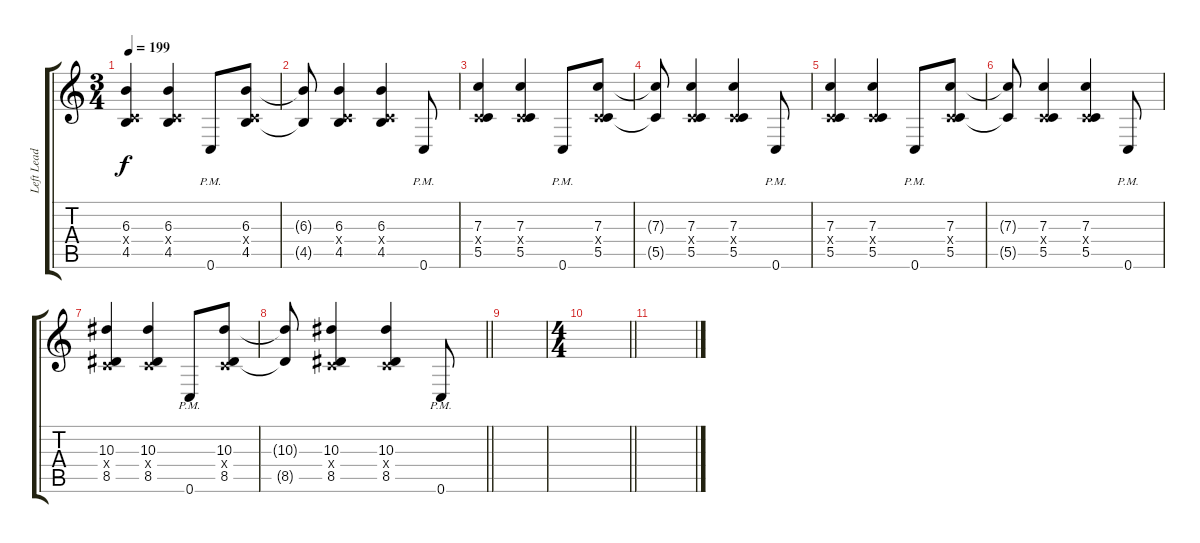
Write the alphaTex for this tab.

\track ("Left Lead 1" "Left Lead ") {instrument distortionguitar}
\staff {score tabs}
\tuning (D4 A3 F3 C3 G2 C2) {hide}
\ts (3 4)
\tempo 199
\clef g2
\ks c
(6.3 0.4{x} 4.5).4{dy f} (6.3 0.4{x} 4.5).4 0.6{pm}.8 (6.3 0.4{x} 4.5).8 |
(6.3{t} 4.5{t}).8 (6.3 0.4{x} 4.5).4 (6.3 0.4{x} 4.5).4 0.6{pm}.8 |
(7.3 0.4{x} 5.5).4 (7.3 0.4{x} 5.5).4 0.6{pm}.8 (7.3 0.4{x} 5.5).8 |
(7.3{t} 5.5{t}).8 (7.3 0.4{x} 5.5).4 (7.3 0.4{x} 5.5).4 0.6{pm}.8 |
(7.3 0.4{x} 5.5).4 (7.3 0.4{x} 5.5).4 0.6{pm}.8 (7.3 0.4{x} 5.5).8 |
(7.3{t} 5.5{t}).8 (7.3 0.4{x} 5.5).4 (7.3 0.4{x} 5.5).4 0.6{pm}.8 |
(10.3 0.4{x} 8.5).4 (10.3 0.4{x} 8.5).4 0.6{pm}.8 (10.3 0.4{x} 8.5).8 |
\barLineRight lightlight
(10.3{t} 8.5{t}).8 (10.3 0.4{x} 8.5).4 (10.3 0.4{x} 8.5).4 0.6{pm}.8 |
\section ("" "")
|
\ts (4 4)
\barLineRight lightlight
|
\section ("" "")
